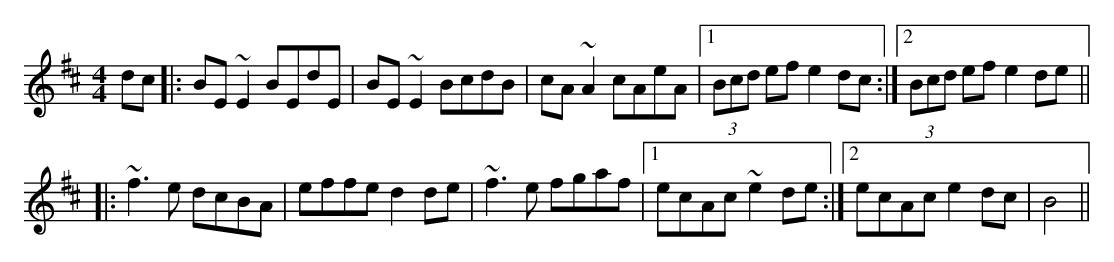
X:1
M:4/4
K:Edor
dc|:BE ~E2 BEdE|BE ~E2 BcdB|cA ~A2 cAeA|1 (3Bcd efe2dc:|2 (3Bcd efe2de||
|:~f3e dcBA|effe d2de|~f3e fgaf|1 ecAc ~e2de:|2 ecAc e2dc|B4||
